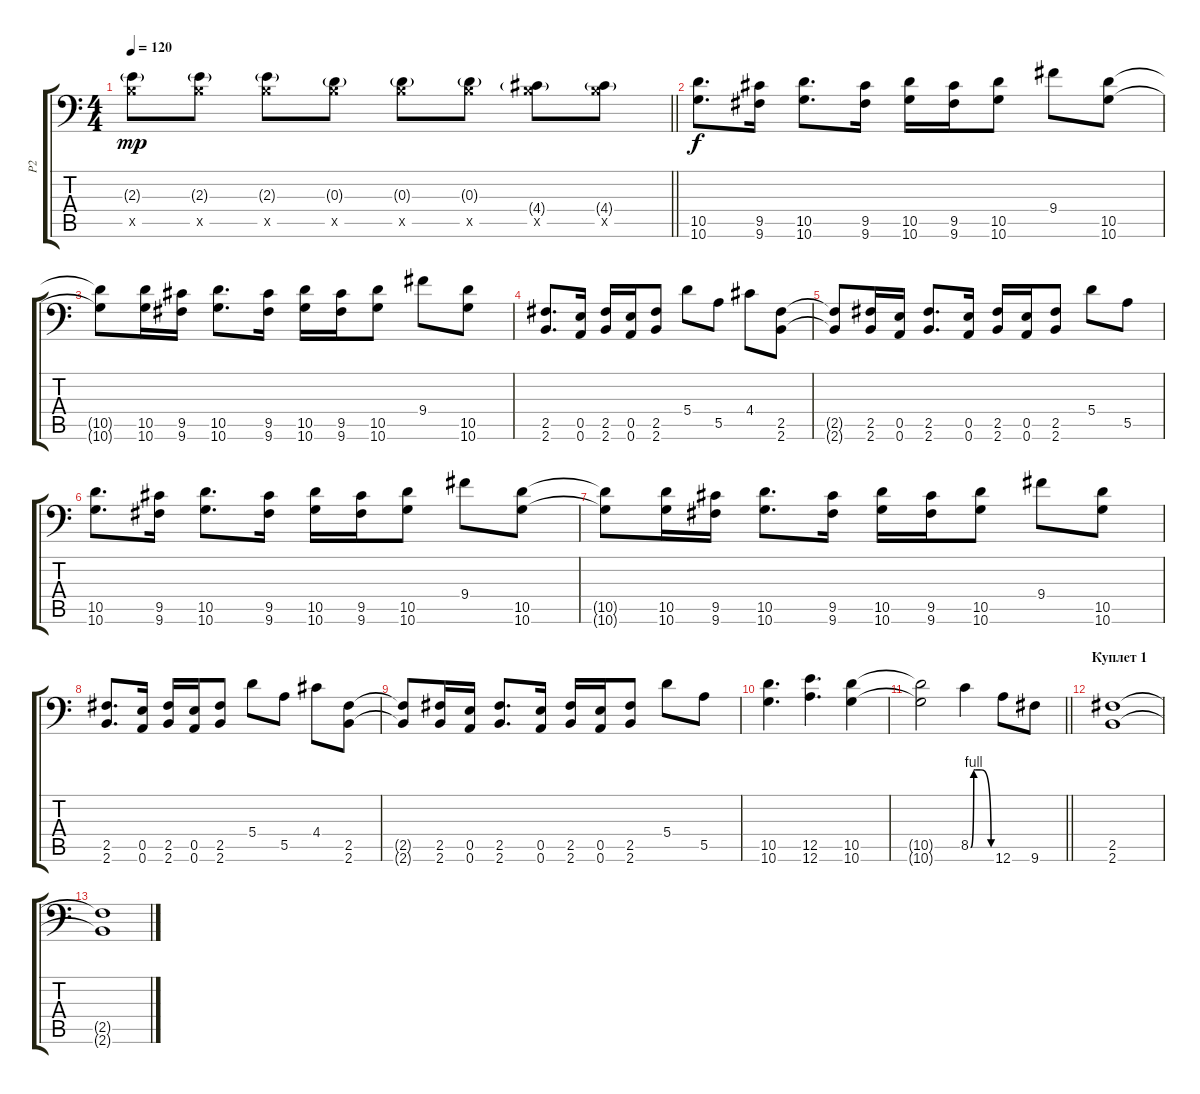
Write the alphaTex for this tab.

\track ("Р2" "Р2") {instrument distortionguitar}
\staff {score tabs}
\tuning (B3 Gb3 D3 A2 E2 A1) {hide}
\ts (4 4)
\tempo 120
\clef f4
\barLineRight lightlight
\ks c
(2.3{g} 7.5{x}).8{dy mp} (2.3{g} 7.5{x}).8 (2.3{g} 7.5{x}).8 (0.3{g} 7.5{x}).8 (0.3{g} 7.5{x}).8 (0.3{g} 7.5{x}).8 (4.4{g} 7.5{x}).8 (4.4{g} 7.5{x}).8 |
\section ("" "")
(10.5 10.6).8{d dy f} (9.5 9.6).16 (10.5 10.6).8{d} (9.5 9.6).16 (10.5 10.6).16 (9.5 9.6).16 (10.5 10.6).8 9.4.8 (10.5 10.6).8 |
(10.5{t} 10.6{t}).8 (10.5 10.6).16 (9.5 9.6).16 (10.5 10.6).8{d} (9.5 9.6).16 (10.5 10.6).16 (9.5 9.6).16 (10.5 10.6).8 9.4.8 (10.5 10.6).8 |
(2.5 2.6).8{d} (0.5 0.6).16 (2.5 2.6).16 (0.5 0.6).16 (2.5 2.6).8 5.4.8 5.5.8 4.4.8 (2.5 2.6).8 |
(2.5{t} 2.6{t}).8 (2.5 2.6).16 (0.5 0.6).16 (2.5 2.6).8{d} (0.5 0.6).16 (2.5 2.6).16 (0.5 0.6).16 (2.5 2.6).8 5.4.8 5.5.8 |
(10.5 10.6).8{d} (9.5 9.6).16 (10.5 10.6).8{d} (9.5 9.6).16 (10.5 10.6).16 (9.5 9.6).16 (10.5 10.6).8 9.4.8 (10.5 10.6).8 |
(10.5{t} 10.6{t}).8 (10.5 10.6).16 (9.5 9.6).16 (10.5 10.6).8{d} (9.5 9.6).16 (10.5 10.6).16 (9.5 9.6).16 (10.5 10.6).8 9.4.8 (10.5 10.6).8 |
(2.5 2.6).8{d} (0.5 0.6).16 (2.5 2.6).16 (0.5 0.6).16 (2.5 2.6).8 5.4.8 5.5.8 4.4.8 (2.5 2.6).8 |
(2.5{t} 2.6{t}).8 (2.5 2.6).16 (0.5 0.6).16 (2.5 2.6).8{d} (0.5 0.6).16 (2.5 2.6).16 (0.5 0.6).16 (2.5 2.6).8 5.4.8 5.5.8 |
(10.5 10.6).4{d} (12.5 12.6).4{d} (10.5 10.6).4 |
\barLineRight lightlight
(10.5{t} 10.6{t}).2 8.5{be (custom 0 0 9 4 15 4 30 4 60 0)}.4 12.6.8 9.6.8 |
\section ("" "Куплет 1")
(2.5 2.6).1{volume 8} |
(2.5{t} 2.6{t}).1
